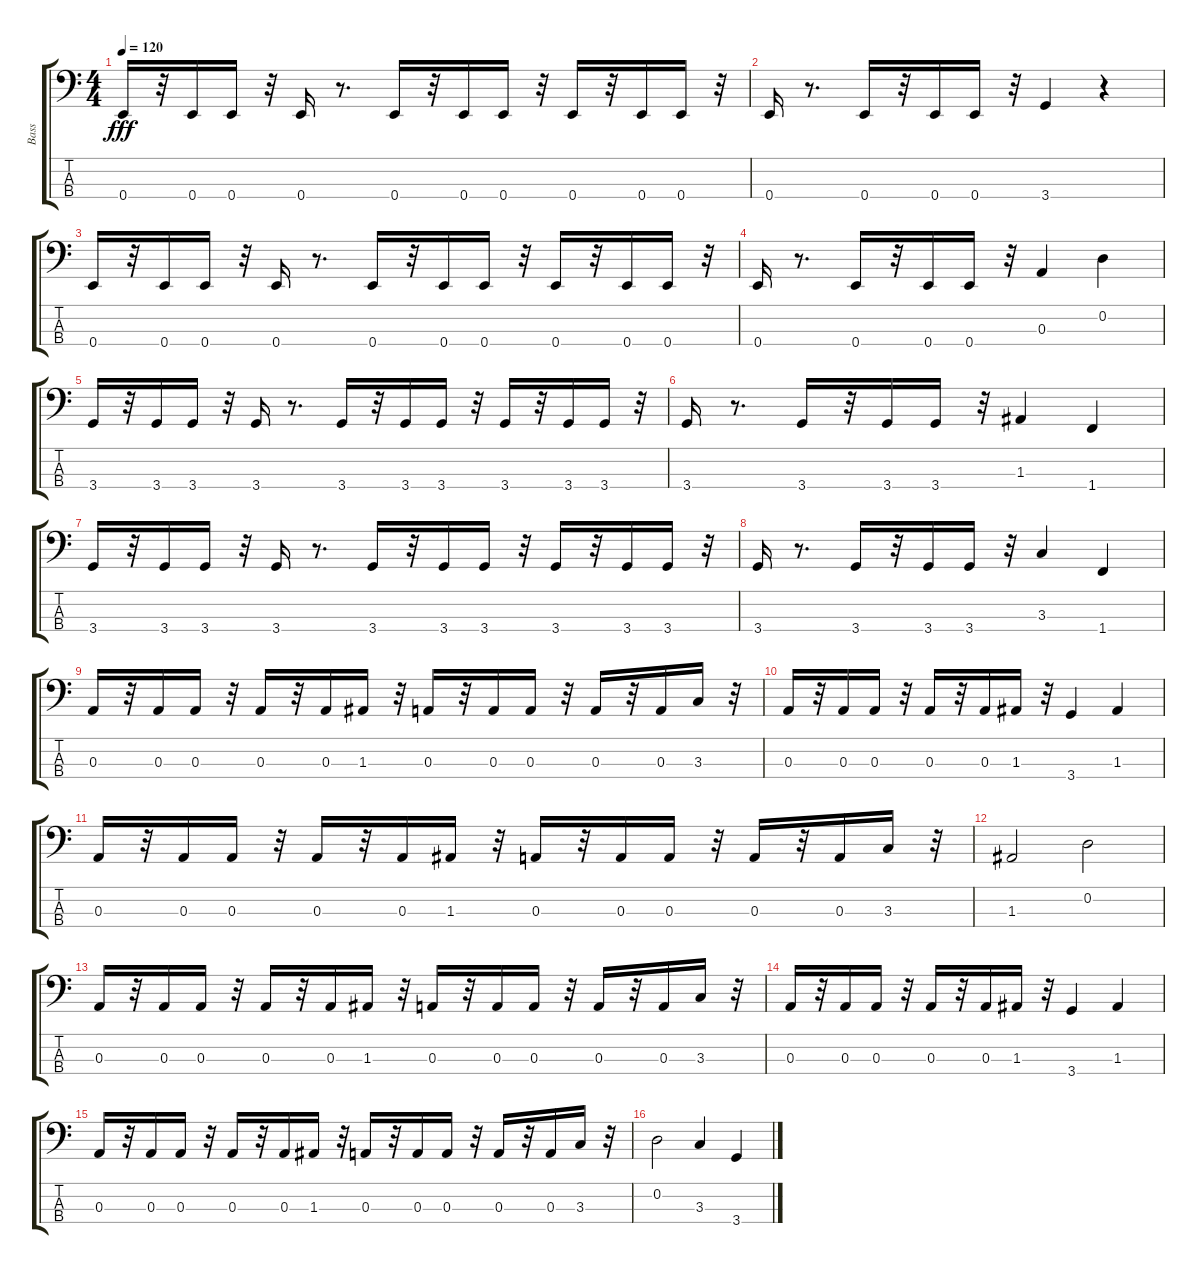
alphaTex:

\track ("Bass" "Bass") {instrument electricbassfinger}
\staff {score tabs}
\tuning (G2 D2 A1 E1) {hide}
\ts (4 4)
\tempo 120
\clef f4
\ks c
0.4.16{dy fff} r.32 0.4.16 0.4.16 r.32 0.4.16 r.8{d} 0.4.16 r.32 0.4.16 0.4.16 r.32 0.4.16 r.32 0.4.16 0.4.16 r.32 |
0.4.16 r.8{d} 0.4.16 r.32 0.4.16 0.4.16 r.32 3.4.4 r.4 |
0.4.16 r.32 0.4.16 0.4.16 r.32 0.4.16 r.8{d} 0.4.16 r.32 0.4.16 0.4.16 r.32 0.4.16 r.32 0.4.16 0.4.16 r.32 |
0.4.16 r.8{d} 0.4.16 r.32 0.4.16 0.4.16 r.32 0.3.4 0.2.4 |
3.4.16 r.32 3.4.16 3.4.16 r.32 3.4.16 r.8{d} 3.4.16 r.32 3.4.16 3.4.16 r.32 3.4.16 r.32 3.4.16 3.4.16 r.32 |
3.4.16 r.8{d} 3.4.16 r.32 3.4.16 3.4.16 r.32 1.3.4 1.4.4 |
3.4.16 r.32 3.4.16 3.4.16 r.32 3.4.16 r.8{d} 3.4.16 r.32 3.4.16 3.4.16 r.32 3.4.16 r.32 3.4.16 3.4.16 r.32 |
3.4.16 r.8{d} 3.4.16 r.32 3.4.16 3.4.16 r.32 3.3.4 1.4.4 |
0.3.16 r.32 0.3.16 0.3.16 r.32 0.3.16 r.32 0.3.16 1.3.16 r.32 0.3.16 r.32 0.3.16 0.3.16 r.32 0.3.16 r.32 0.3.16 3.3.16 r.32 |
0.3.16 r.32 0.3.16 0.3.16 r.32 0.3.16 r.32 0.3.16 1.3.16 r.32 3.4.4 1.3.4 |
0.3.16 r.32 0.3.16 0.3.16 r.32 0.3.16 r.32 0.3.16 1.3.16 r.32 0.3.16 r.32 0.3.16 0.3.16 r.32 0.3.16 r.32 0.3.16 3.3.16 r.32 |
1.3.2 0.2.2 |
0.3.16 r.32 0.3.16 0.3.16 r.32 0.3.16 r.32 0.3.16 1.3.16 r.32 0.3.16 r.32 0.3.16 0.3.16 r.32 0.3.16 r.32 0.3.16 3.3.16 r.32 |
0.3.16 r.32 0.3.16 0.3.16 r.32 0.3.16 r.32 0.3.16 1.3.16 r.32 3.4.4 1.3.4 |
0.3.16 r.32 0.3.16 0.3.16 r.32 0.3.16 r.32 0.3.16 1.3.16 r.32 0.3.16 r.32 0.3.16 0.3.16 r.32 0.3.16 r.32 0.3.16 3.3.16 r.32 |
0.2.2 3.3.4 3.4.4
